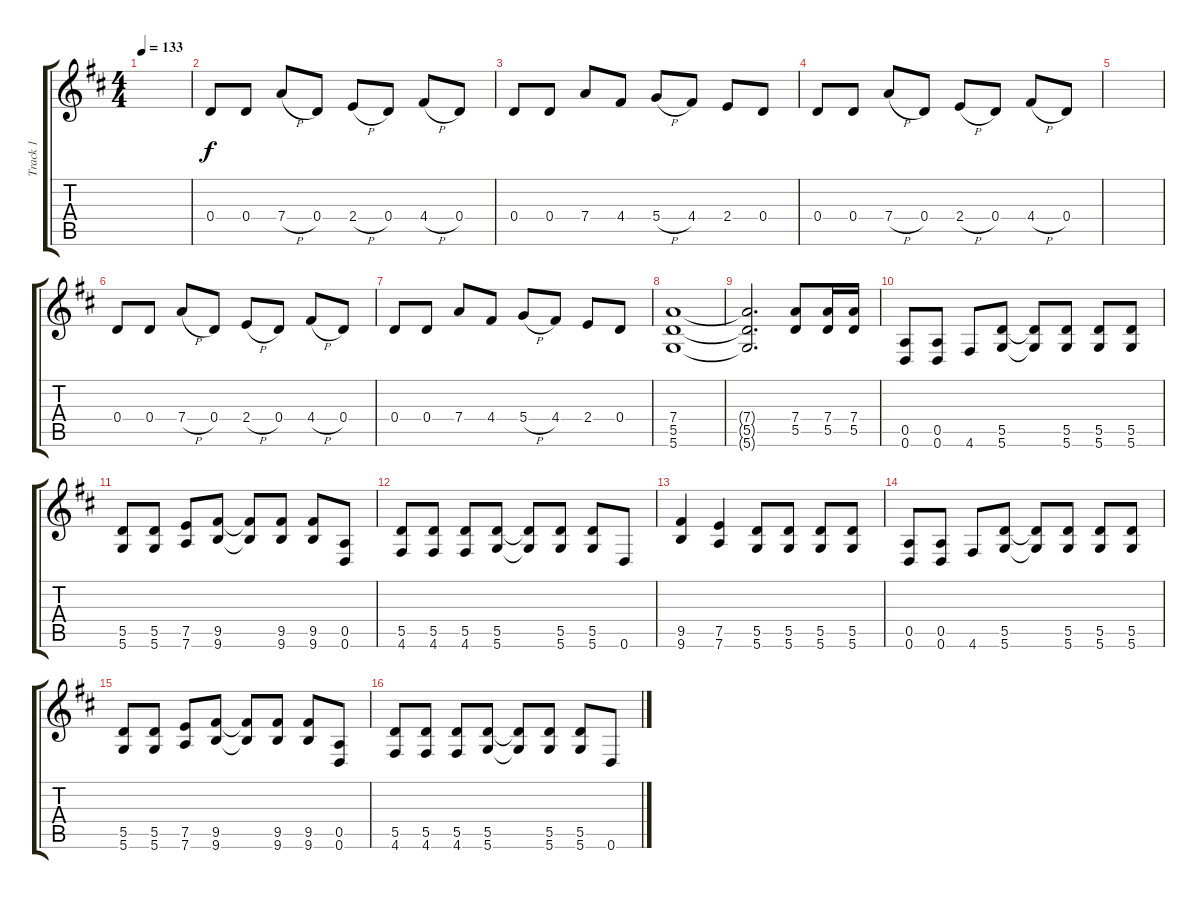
\track ("Track 1" "Track 1") {instrument distortionguitar}
\staff {score tabs}
\tuning (E4 B3 G3 D3 A2 D2) {hide}
\ts (4 4)
\tempo 133
\clef g2
\ks d
|
0.4.8 0.4.8 7.4{h}.8 0.4.8 2.4{h}.8 0.4.8 4.4{h}.8 0.4.8 |
0.4.8 0.4.8 7.4.8 4.4.8 5.4{h}.8 4.4.8 2.4.8 0.4.8 |
0.4.8 0.4.8 7.4{h}.8 0.4.8 2.4{h}.8 0.4.8 4.4{h}.8 0.4.8 |
|
0.4.8 0.4.8 7.4{h}.8 0.4.8 2.4{h}.8 0.4.8 4.4{h}.8 0.4.8 |
0.4.8 0.4.8 7.4.8 4.4.8 5.4{h}.8 4.4.8 2.4.8 0.4.8 |
(7.4 5.5 5.6).1 |
(7.4{t} 5.5{t} 5.6{t}).2{d} (7.4 5.5).8 (7.4 5.5).16 (7.4 5.5).16 |
(0.5 0.6).8 (0.5 0.6).8 4.6.8 (5.5 5.6).8 (5.5{t} 5.6{t}).8 (5.5 5.6).8 (5.5 5.6).8 (5.5 5.6).8 |
(5.5 5.6).8 (5.5 5.6).8 (7.5 7.6).8 (9.5 9.6).8 (9.5{t} 9.6{t}).8 (9.5 9.6).8 (9.5 9.6).8 (0.5 0.6).8 |
(5.5 4.6).8 (5.5 4.6).8 (5.5 4.6).8 (5.5 5.6).8 (5.5{t} 5.6{t}).8 (5.5 5.6).8 (5.5 5.6).8 0.6.8 |
(9.5 9.6).4 (7.5 7.6).4 (5.5 5.6).8 (5.5 5.6).8 (5.5 5.6).8 (5.5 5.6).8 |
(0.5 0.6).8 (0.5 0.6).8 4.6.8 (5.5 5.6).8 (5.5{t} 5.6{t}).8 (5.5 5.6).8 (5.5 5.6).8 (5.5 5.6).8 |
(5.5 5.6).8 (5.5 5.6).8 (7.5 7.6).8 (9.5 9.6).8 (9.5{t} 9.6{t}).8 (9.5 9.6).8 (9.5 9.6).8 (0.5 0.6).8 |
(5.5 4.6).8 (5.5 4.6).8 (5.5 4.6).8 (5.5 5.6).8 (5.5{t} 5.6{t}).8 (5.5 5.6).8 (5.5 5.6).8 0.6.8
